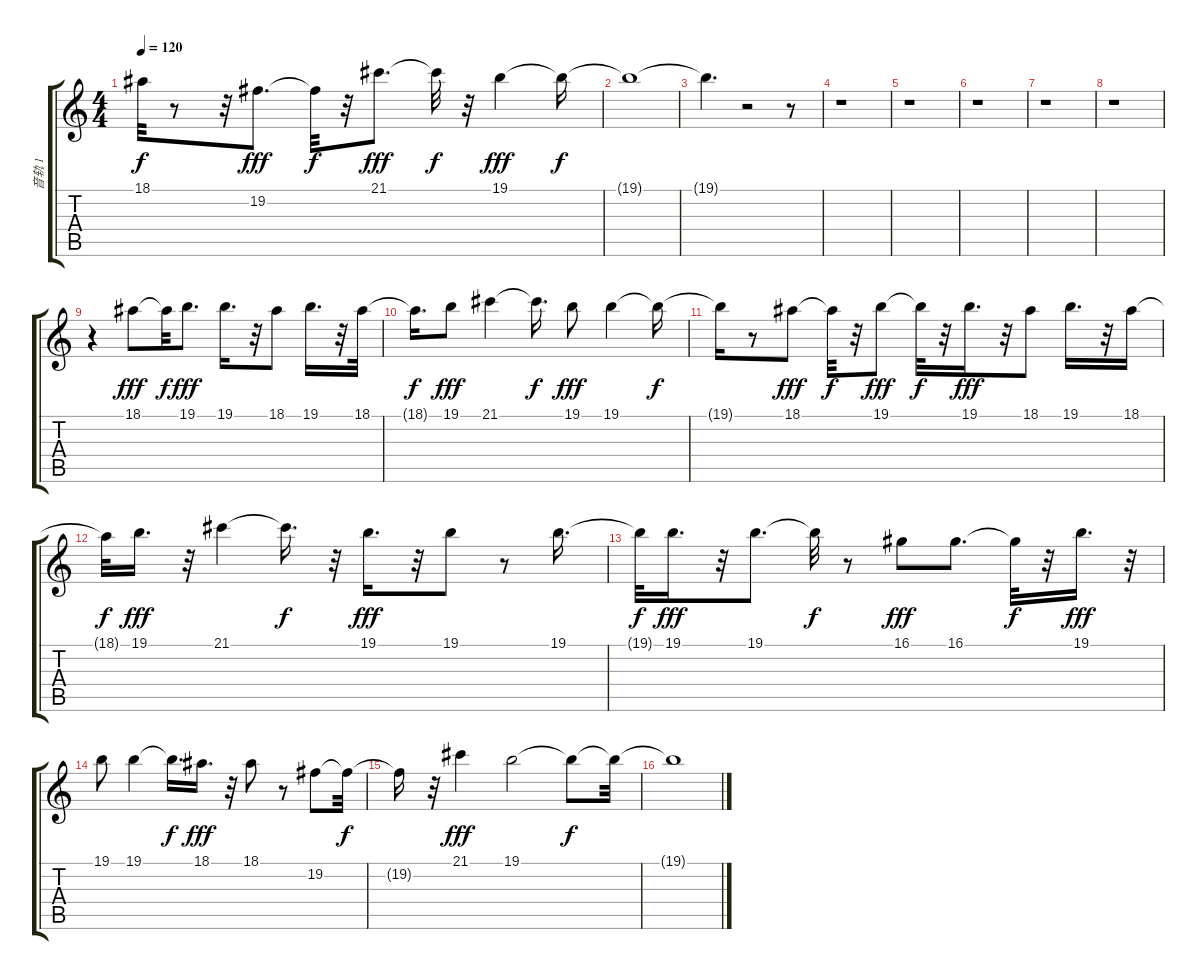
\track ("音轨 1" "音轨 1") {instrument flute}
\staff {score tabs}
\tuning (E4 B3 G3 D3 A2 E2) {hide}
\ts (4 4)
\tempo 120
\clef g2
\ks c
18.1{t}.32{dy f} r.8 r.32 19.2.8{d dy fff} 19.2{t}.32{dy f} r.32 21.1.8{d dy fff} 21.1{t}.32{dy f} r.32 19.1.4{dy fff} 19.1{t}.16{dy f} |
19.1{t}.1 |
19.1{t}.4{d} r.2 r.8 |
r.1 |
r.1 |
r.1 |
r.1 |
r.1 |
r.4 18.1.8{dy fff} 18.1{t}.32{dy f} 19.1.8{d dy fff} 19.1.16{d} r.32 18.1.8 19.1.16{d} r.32 18.1.32 |
18.1{t}.16{d dy f} 19.1.8{dy fff} 21.1.4 21.1{t}.16{d dy f} 19.1.8{dy fff} 19.1.4 19.1{t}.16{dy f} |
19.1{t}.16 r.8 18.1.8{dy fff} 18.1{t}.32{dy f} r.32 19.1.8{dy fff} 19.1{t}.32{dy f} r.32 19.1.16{d dy fff} r.32 18.1.8 19.1.16{d} r.32 18.1.16 |
18.1{t}.32{dy f} 19.1.16{d dy fff} r.32 21.1.4 21.1{t}.16{d dy f} r.32 19.1.16{d dy fff} r.32 19.1.8 r.8 19.1.16{d} |
19.1{t}.32{dy f} 19.1.16{d dy fff} r.32 19.1.8{d} 19.1{t}.32{dy f} r.8 16.1.8{dy fff} 16.1.8{d} 16.1{t}.32{dy f} r.32 19.1.16{d dy fff} r.32 |
19.1.8 19.1.4 19.1{t}.16{d dy f} 18.1.16{d dy fff} r.32 18.1.8 r.8 19.2.8 19.2{t}.32{dy f} |
19.2{t}.16 r.32 21.1.4{dy fff} 19.1.2 19.1{t}.8{dy f} 19.1{t}.32 |
19.1{t}.1
